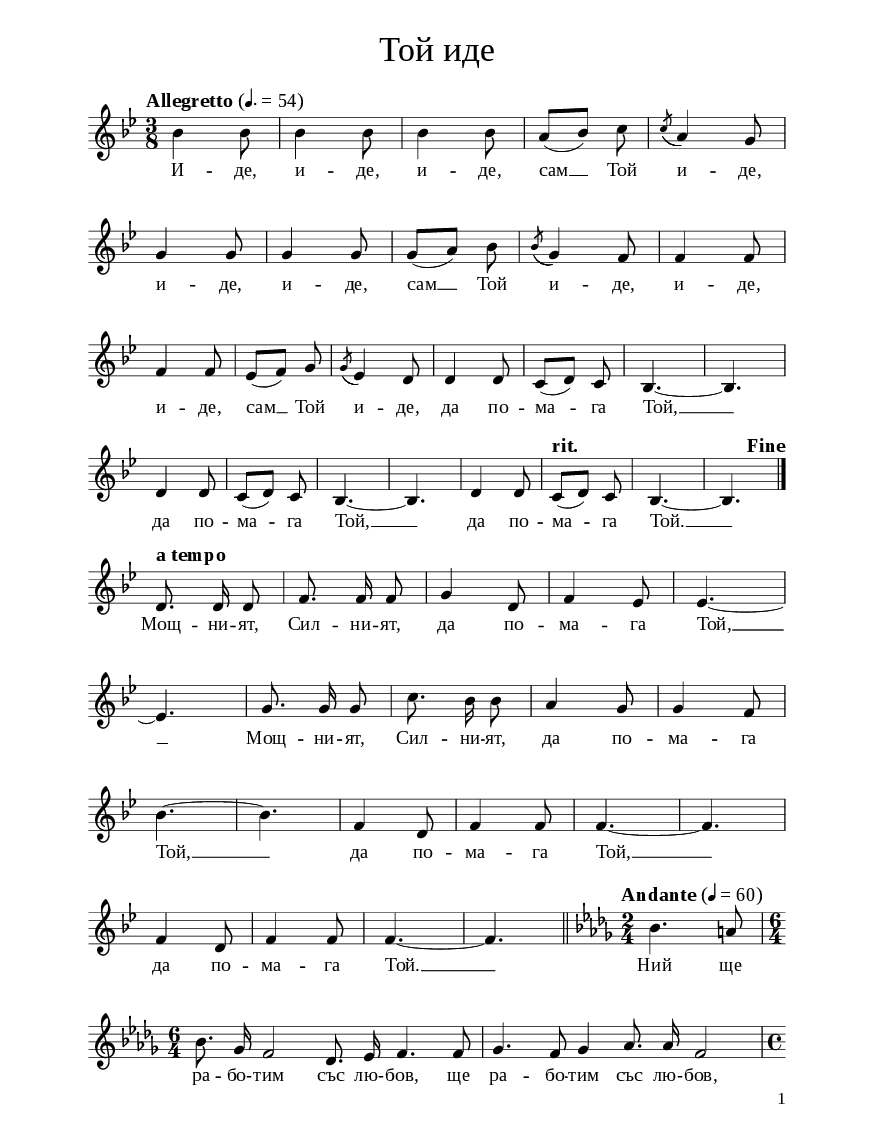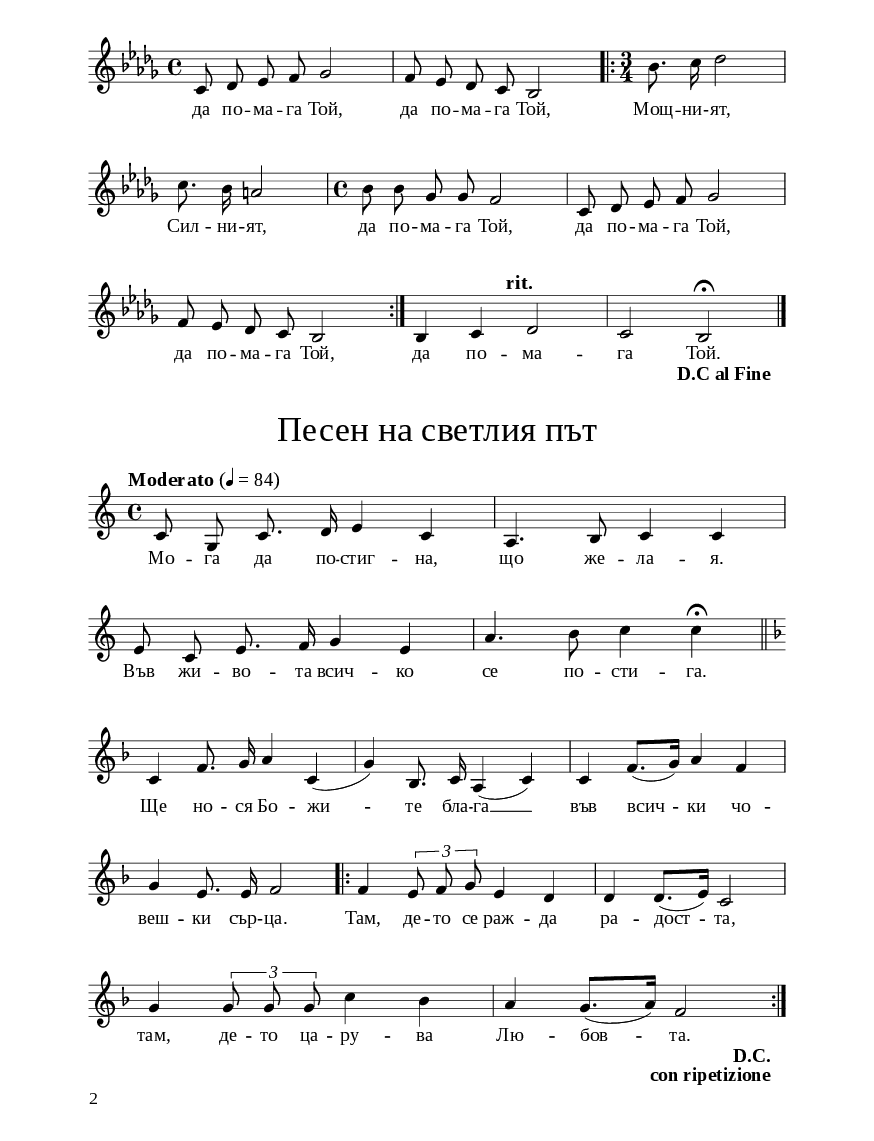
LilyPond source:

\version "2.24.3"

% include paper part and global functions
\include "include/globals.ily"

\bookpart {
  \label #'ref114
  \tocItem \markup "Той иде"
  \paper {
    print-all-headers = ##t
    print-page-number = ##t
    print-first-page-number = ##t

    % put page numbers on the bottom
    oddHeaderMarkup = \markup ""
    evenHeaderMarkup = \markup ""
    oddFooterMarkup = \markup
    \fill-line {
      ""
      \if \should-print-page-number \fromproperty #'page:page-number-string
    }
    evenFooterMarkup = \markup
    \fill-line {
      \if \should-print-page-number \fromproperty #'page:page-number-string
      ""
    }

    left-margin = 1.5\cm
    right-margin = 1.5\cm
    top-margin = 1.6\cm
    bottom-margin = 1.2\cm
    ragged-bottom = ##t % do not spread the staves to fill the whole vertical space

    % change distance between staves
    system-system-spacing =
    #'((basic-distance . 16)
       (minimum-distance . 6)
       (padding . 1)
       (stretchability . 12))
  }
  \score {
    \include "include/score-layout.ily"



    \new Voice \absolute {
      \clef treble
      \key bes \major
      \time 3/8
      \tempoFunc "Allegretto" 4. "54"
      \autoBeamOff

      bes'4 bes'8 | bes'4 bes'8 |  bes'4 bes'8 |  a'8 ([ bes'8] )  c''8 \noBeam | \acciaccatura { c''8 ( } a'4 ) g'8 | \break

      g'4 g'8 | g'4 g'8 | g'8 ([ a'8] ) bes'8 \noBeam|  \acciaccatura { bes'8 ( } g'4 ) f'8 | f'4 f'8 | \break


      f'4 f'8 | es'8 ( [f'8 ]) g'8 \noBeam | \acciaccatura { g'8 ( } es'4 ) d'8 |  d'4 d'8 | c'8 ([ d'8 ]) c'8 \noBeam | bes4. ~ | bes4. \break


      | d'4 d'8 | c'8 ( [d'8] ) c'8 \noBeam | bes4. ~ | bes4. |  d'4 d'8 | \tempo "rit." c'8 [( d'8 )] \noBeam c'8 | bes4. ~ |
      \tempo "     Fine" bes4. \bar "|." \break

      \tempo "a tempo" d'8. \noBeam d'16 \noBeam d'8 |  f'8.\noBeam f'16 \noBeam f'8 | g'4 d'8 | f'4 es'8 |  es'4. ~ | \break

      es'4. | g'8.\noBeam g'16 \noBeam g'8 | c''8. \noBeam bes'16 \noBeam  bes'8 | a'4 g'8 | g'4 f'8 | \break

      bes'4. ~ | bes'4. | f'4 d'8 | f'4 f'8 | f'4. ~ | f'4. |  \break

      f'4 d'8 |f'4  f'8 | f'4. ~ |  f'4. \bar "||" \key bes \minor \time 2/4 |

      \tempoFunc "Andante" 4 "60"

      bes'4. a'8 | \break

      \time 6/4 \autoBeamOff bes'8. ges'16 f'2 des'8. es'16 f'4. f'8 |  ges'4. f'8 ges'4 as'8. as'16 f'2 |  \break

      \time 4/4  c'8 des'8 es'8 f'8 ges'2 | f'8 es'8 des'8 c'8 bes2 | \time 3/4  \bar ".|:"
      bes'8. c''16 des''2 | \break

      c''8. bes'16 a'2 | \time 4/4  bes'8 bes'8 ges'8 ges'8 f'2 | c'8 des'8 es'8 f'8 ges'2 | \break

      f'8 es'8 des'8 c'8 bes2 |
      \bar ":|." bes4 \tempo "       rit." c'4 des'2 | c'2  bes2 \fermata
      \bar "|."
    }

    \addlyrics {
      И  --  де,   и
      --  де,   и  --  де,   сам __   Той   и -- де,   и  --  де,   и  --  де,
      сам __   Той   и -- де,   и  --  де,   и  --  де,   сам __   Той  и -- де,   да
      по  --  ма  --  га   Той, __   да   по  --  ма  --  га   Той, __   да
      по  --  ма  --  га   Той. __    Мощ  --  ни  --  ят,   Сил  --  ни  --
      ят,   да   по  --  ма  --  га   Той, __  Мощ  --  ни  --  ят,
      Сил  --  ни  --  ят,   да   по  --  ма  --  га   Той, __    да   по  --
      ма  --  га   Той, __    да   по  --  ма  --  га   Той. __   Ний   ще   ра
      --  "бо-"  --  тим   със   "лю-"  --  бов,   ще   ра  --  бо  --  тим
      със   "лю-"  --  бов,   да   по  --  ма  --  га   Той,   да   по  --
      ма  --  га    Той,   Мощ  --  "ни-"  --  ят,   Сил  --  ни  --
      ят,   да   по  --  ма  --  га   Той,   да   по  --  ма  --  га
      Той,   да   по  --  ма  --  га   Той,   да   по  --  ма  --  га
      Той.
    }

    \header {
      title = \titleFunc #'ref_desc_13 "Той иде" "Toj ide"
    }

    \midi{}
  } % score


  \markup \dc-one "D.C al Fine"



  \label #'ref115
  \tocItem \markup "Песен на светлия път"
  \score {
    \include "include/score-layout.ily"



    \new Voice \relative c' {
      \clef treble
      \key c \major
      \time 4/4
      \tempoFunc "Moderato" 4 "84"
      \autoBeamOff
      c8 g8 c8. d16 e4 c4 | a4.  b8 c4 c4 | \break


      e8 c8 e8. f16   g4 e4 |  a4. b8  c4 c4 \fermata \bar "||" \break


      \key f \major c,4 f8. g16 a4 c,4 (| g'4) bes,8. c16  a4 ( c4 ) | c4 \autoBeamOn f8. ( g16 ) a4 f4 |  \break


      \autoBeamOff g4 e8. e16  f2 |

      \bar ".|:" f4  \tuplet 3/2  { e8 f8 g8 } e4 d4  | d4 \autoBeamOn d8. ( e16 ) c2 | \break

      g'4  \autoBeamOff \tuplet 3/2 { g8 g8 g8 } c4 bes4 | a4 g8. ( [a16] )  f2  \break
      \bar ":|."

    }

    \addlyrics {
      Мо  --  га   да
      по  --  стиг  --  на,   що   же  --  ла  --  я. Във жи  --  во
      --  та   всич  --  ко   се   по  --  сти  --  га.   Ще   но  --  ся
      Бо  --  жи --  те   бла  --  га __   във   всич  --  ки   чо
      --  веш  --  ки   "сър-"  --  ца.   Там,   де  --  то   се   раж  --
      да ра  --  дост  --  та,   там,   де  --  то   ца  --  ру  --
      ва Лю  --  бов  --  та.
    }

    \header {
      title = \titleFunc #'ref_desc_11 "Песен на светлия път" "Pesen na svetlija păt"
    }

    \midi{}
  } % score


  \markup \dc-two "D.C.""con ripetizione"




} % bookpart
